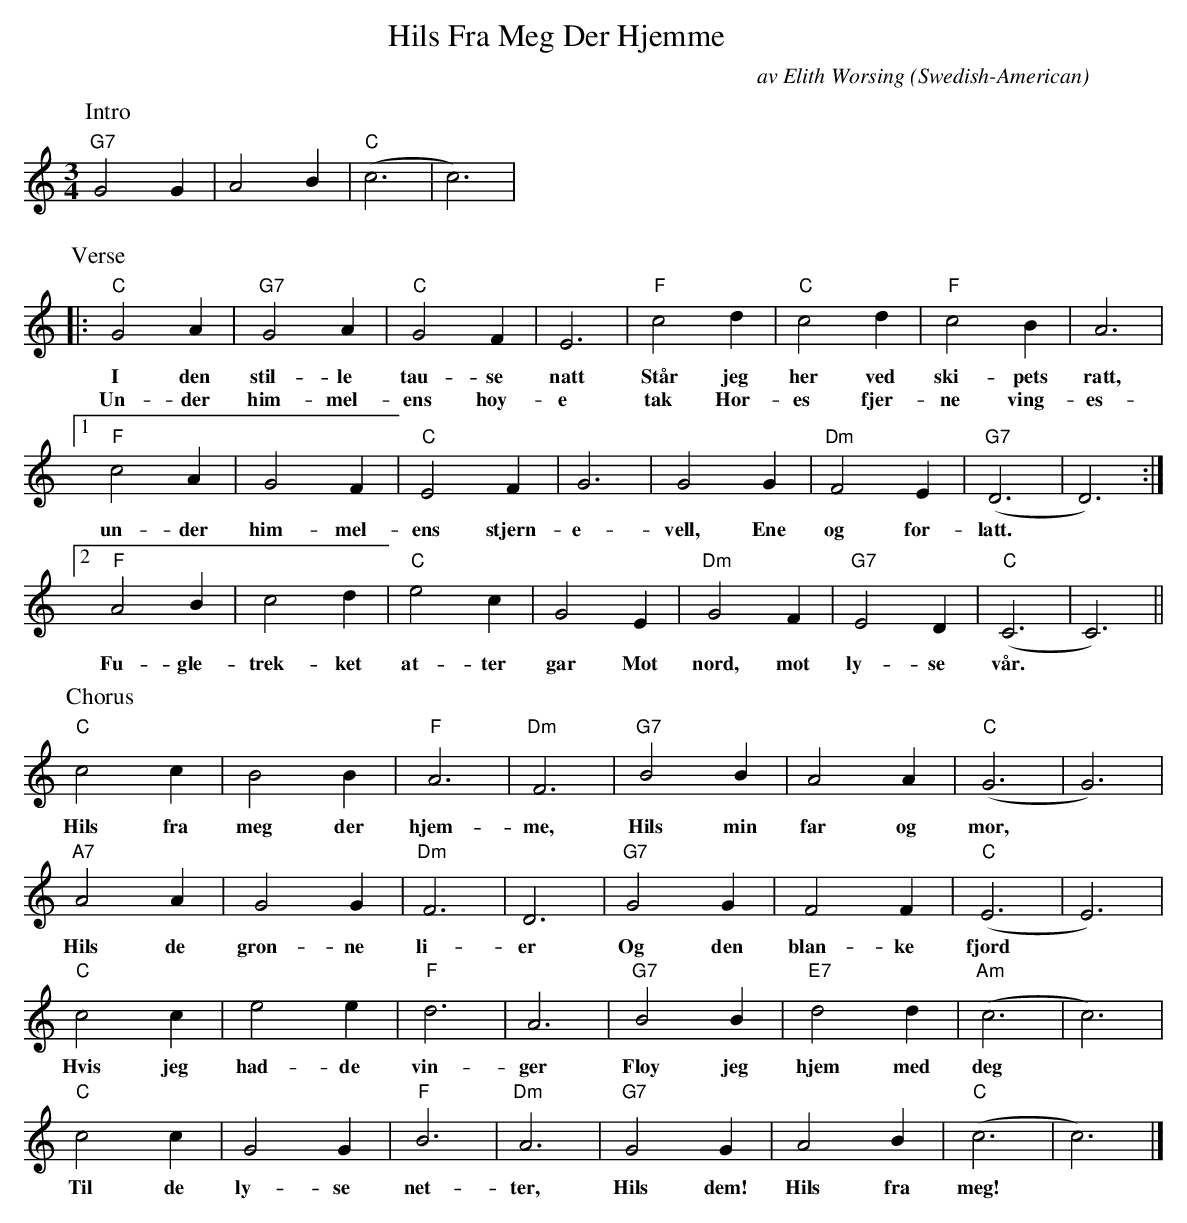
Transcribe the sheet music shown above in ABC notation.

X:1
T:Hils Fra Meg Der Hjemme
C:av Elith Worsing
O:Swedish-American
L:1/4
M:3/4
K:C
P:Intro
"G7"G2 G | A2 B | ("C"c3 | c3) |
P:Verse
|: "C"G2 A | "G7"G2 A | "C"G2 F | E3 | "F"c2 d | "C"c2 d | "F"c2 B | A3 |
w:I den stil-le tau-se natt St\aar jeg her ved ski-pets ratt,
w:Un-der him-mel-ens h\oy-e tak  H\or-es fjer-ne ving-es-lag,
[1 "F"c2 A | G2 F | "C"E2 F | G3 | G2 G | "Dm" F2 E | ("G7"D3 | D3) :|
w:un-der him-mel-ens stjern-e-vell, Ene og for-latt.
[2 "F"A2 B | c2 d | "C"e2 c | G2 E | "Dm" G2 F | "G7" E2 D | ("C"C3 | C3 ) ||
w:Fu-gle-trek-ket at-ter gar Mot nord, mot ly-se v\aar.
P:Chorus
"C"c2 c | B2 B | "F"A3 | "Dm"F3 | "G7"B2 B | A2 A | ("C"G3 | G3) |
w:Hils fra meg der hjem-me, Hils min far og mor,
"A7"A2 A | G2 G | "Dm"F3 | D3 | "G7"G2 G | F2 F | ("C"E3 | E3) |
w:Hils de gr\on-ne li-er Og den blan-ke fjord
"C"c2 c | e2 e | "F"d3 | A3 | "G7"B2 B | "E7"d2 d | ("Am"c3 | c3 ) |
w:Hvis jeg had-de vin-ger Fl\oy jeg hjem med deg
"C"c2 c | G2 G | "F" B3 | "Dm"A3 | "G7"G2 G | A2 B | ("C"c3 | c3) |]
w:Til de ly-se net-ter, Hils dem! Hils fra meg!
